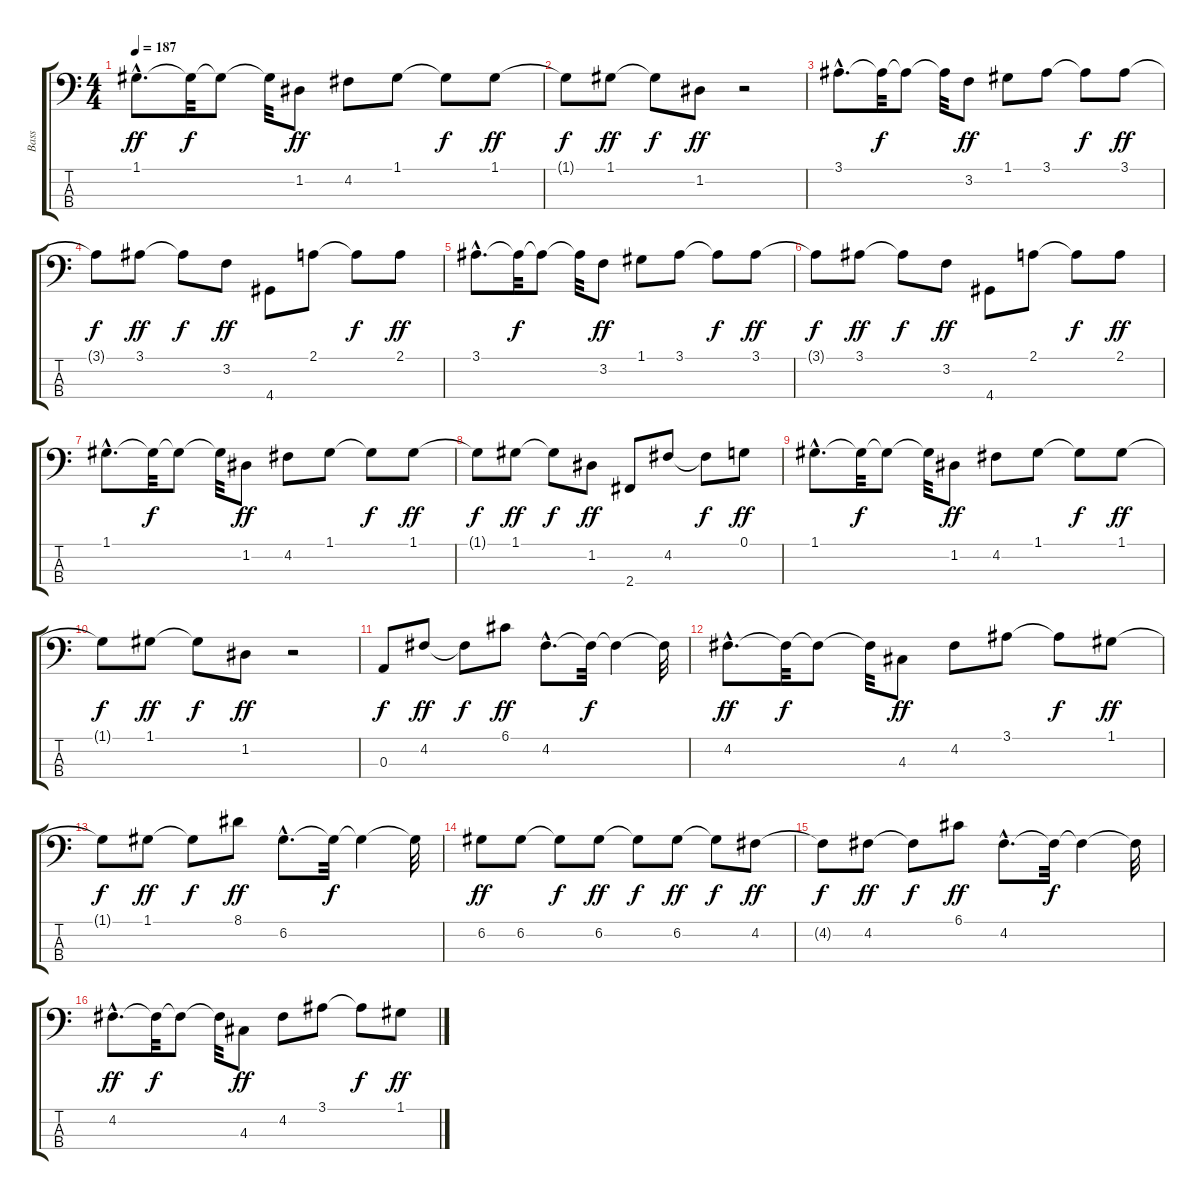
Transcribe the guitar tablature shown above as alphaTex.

\track ("Bass" "Bass") {instrument slapbass1}
\staff {score tabs}
\tuning (G2 D2 A1 E1) {hide}
\ts (4 4)
\tempo 187
\clef f4
\ks c
1.1{hac}.8{d dy ff} 1.1{t}.32{dy f} 1.1{t}.8 1.1{t}.32 1.2.8{dy ff} 4.2.8 1.1.8 1.1{t}.8{dy f} 1.1.8{dy ff} |
1.1{t}.8{dy f} 1.1.8{dy ff} 1.1{t}.8{dy f} 1.2.8{dy ff} r.2 |
3.1{hac}.8{d} 3.1{t}.32{dy f} 3.1{t}.8 3.1{t}.32 3.2.8{dy ff} 1.1.8 3.1.8 3.1{t}.8{dy f} 3.1.8{dy ff} |
3.1{t}.8{dy f} 3.1.8{dy ff} 3.1{t}.8{dy f} 3.2.8{dy ff} 4.4.8 2.1.8 2.1{t}.8{dy f} 2.1.8{dy ff} |
3.1{hac}.8{d} 3.1{t}.32{dy f} 3.1{t}.8 3.1{t}.32 3.2.8{dy ff} 1.1.8 3.1.8 3.1{t}.8{dy f} 3.1.8{dy ff} |
3.1{t}.8{dy f} 3.1.8{dy ff} 3.1{t}.8{dy f} 3.2.8{dy ff} 4.4.8 2.1.8 2.1{t}.8{dy f} 2.1.8{dy ff} |
1.1{hac}.8{d} 1.1{t}.32{dy f} 1.1{t}.8 1.1{t}.32 1.2.8{dy ff} 4.2.8 1.1.8 1.1{t}.8{dy f} 1.1.8{dy ff} |
1.1{t}.8{dy f} 1.1.8{dy ff} 1.1{t}.8{dy f} 1.2.8{dy ff} 2.4.8 4.2.8 4.2{t}.8{dy f} 0.1.8{dy ff} |
1.1{hac}.8{d} 1.1{t}.32{dy f} 1.1{t}.8 1.1{t}.32 1.2.8{dy ff} 4.2.8 1.1.8 1.1{t}.8{dy f} 1.1.8{dy ff} |
1.1{t}.8{dy f} 1.1.8{dy ff} 1.1{t}.8{dy f} 1.2.8{dy ff} r.2 |
0.3.8{dy f} 4.2.8{dy ff} 4.2{t}.8{dy f} 6.1.8{dy ff} 4.2{hac}.8{d} 4.2{t}.32{dy f} 4.2{t}.4 4.2{t}.32 |
4.2{hac}.8{d dy ff} 4.2{t}.32{dy f} 4.2{t}.8 4.2{t}.32 4.3.8{dy ff} 4.2.8 3.1.8 3.1{t}.8{dy f} 1.1.8{dy ff} |
1.1{t}.8{dy f} 1.1.8{dy ff} 1.1{t}.8{dy f} 8.1.8{dy ff} 6.2{hac}.8{d} 6.2{t}.32{dy f} 6.2{t}.4 6.2{t}.32 |
6.2.8{dy ff} 6.2.8 6.2{t}.8{dy f} 6.2.8{dy ff} 6.2{t}.8{dy f} 6.2.8{dy ff} 6.2{t}.8{dy f} 4.2.8{dy ff} |
4.2{t}.8{dy f} 4.2.8{dy ff} 4.2{t}.8{dy f} 6.1.8{dy ff} 4.2{hac}.8{d} 4.2{t}.32{dy f} 4.2{t}.4 4.2{t}.32 |
4.2{hac}.8{d dy ff} 4.2{t}.32{dy f} 4.2{t}.8 4.2{t}.32 4.3.8{dy ff} 4.2.8 3.1.8 3.1{t}.8{dy f} 1.1.8{dy ff}
